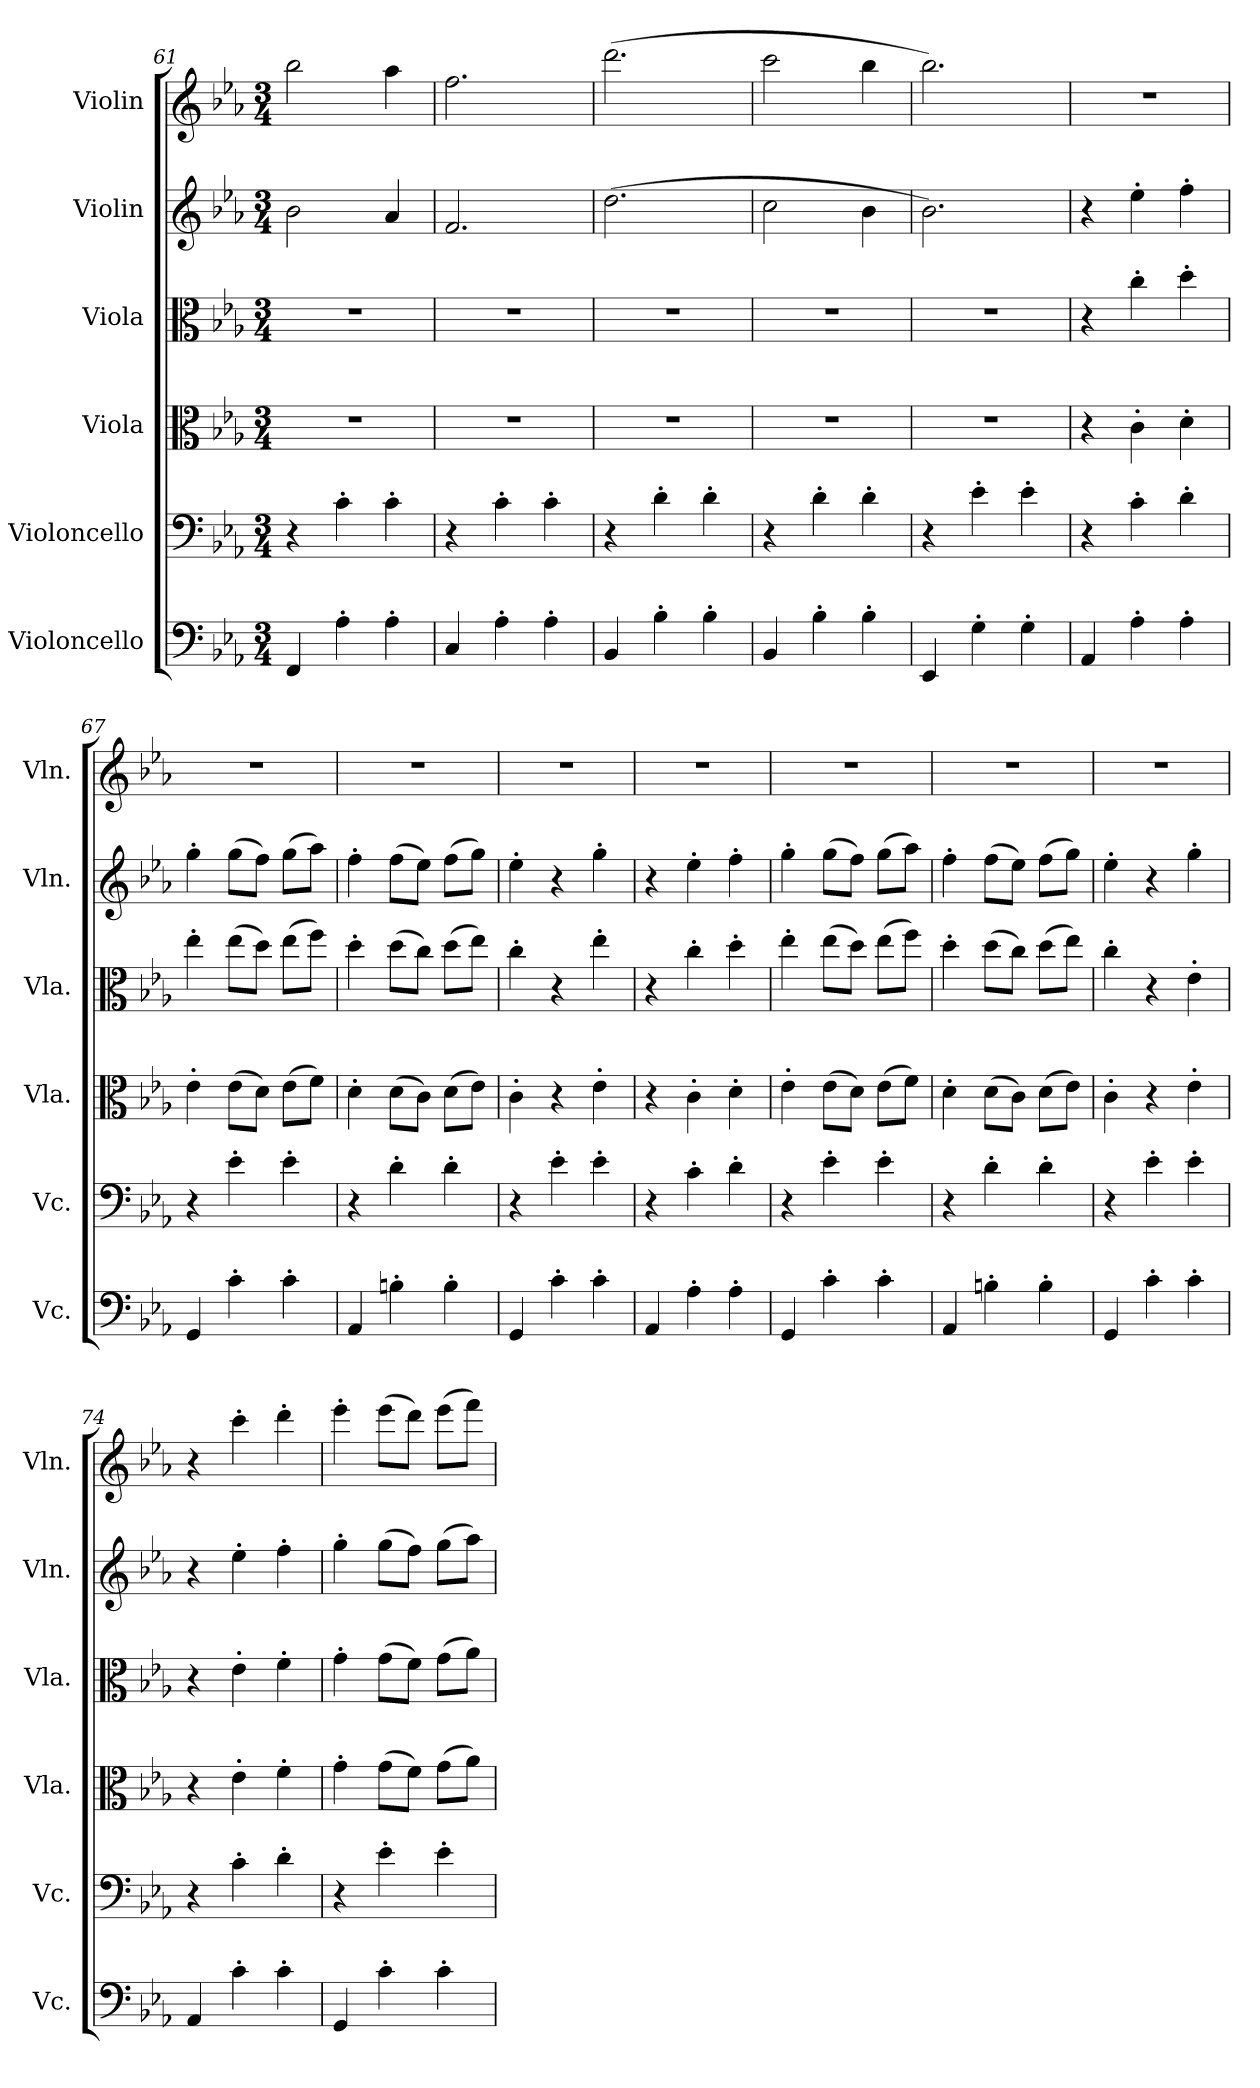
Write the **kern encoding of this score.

**kern	**kern	**kern	**kern	**kern	**kern
*part6	*part5	*part4	*part3	*part2	*part1
*staff6	*staff5	*staff4	*staff3	*staff2	*staff1
*I"Violoncello	*I"Violoncello	*I"Viola	*I"Viola	*I"Violin	*I"Violin
*I'Vc.	*I'Vc.	*I'Vla.	*I'Vla.	*I'Vln.	*I'Vln.
*clefF4	*clefF4	*clefC3	*clefC3	*clefG2	*clefG2
*k[b-e-a-]	*k[b-e-a-]	*k[b-e-a-]	*k[b-e-a-]	*k[b-e-a-]	*k[b-e-a-]
*M3/4	*M3/4	*M3/4	*M3/4	*M3/4	*M3/4
=61	=61	=61	=61	=61	=61
4FF/	4r	2.r	2.r	2b-\	2bb-\
4A-'\	4c'\	.	.	.	.
4A-'\	4c'\	.	.	4a-/	4aa-\
=62	=62	=62	=62	=62	=62
4C/	4r	2.r	2.r	2.f/	2.ff\
4A-'\	4c'\	.	.	.	.
4A-'\	4c'\	.	.	.	.
=63	=63	=63	=63	=63	=63
4BB-/	4r	2.r	2.r	(>2.dd\	(>2.ddd\
4B-'\	4d'\	.	.	.	.
4B-'\	4d'\	.	.	.	.
=64	=64	=64	=64	=64	=64
4BB-/	4r	2.r	2.r	2cc\	2ccc\
4B-'\	4d'\	.	.	.	.
4B-'\	4d'\	.	.	4b-\	4bb-\
=65	=65	=65	=65	=65	=65
4EE-/	4r	2.r	2.r	2.b-\)	2.bb-\)
4G'\	4e-'\	.	.	.	.
4G'\	4e-'\	.	.	.	.
=66	=66	=66	=66	=66	=66
4AA-/	4r	4r	4r	4r	2.r
4A-'\	4c'\	4c'\	4cc'\	4ee-'\	.
4A-'\	4d'\	4d'\	4dd'\	4ff'\	.
=67	=67	=67	=67	=67	=67
4GG/	4r	4e-'\	4ee-'\	4gg'\	2.r
4c'\	4e-'\	(>8e-\L	(>8ee-\L	(>8gg\L	.
.	.	8d\J)	8dd\J)	8ff\J)	.
4c'\	4e-'\	(>8e-\L	(>8ee-\L	(>8gg\L	.
.	.	8f\J)	8ff\J)	8aa-\J)	.
!!LO:LB:g=z
=68	=68	=68	=68	=68	=68
4AA-/	4r	4d'\	4dd'\	4ff'\	2.r
4Bn'\	4d'\	(>8d\L	(>8dd\L	(>8ff\L	.
.	.	8c\J)	8cc\J)	8ee-\J)	.
4B'\	4d'\	(>8d\L	(>8dd\L	(>8ff\L	.
.	.	8e-\J)	8ee-\J)	8gg\J)	.
=69	=69	=69	=69	=69	=69
4GG/	4r	4c'\	4cc'\	4ee-'\	2.r
4c'\	4e-'\	4r	4r	4r	.
4c'\	4e-'\	4e-'\	4ee-'\	4gg'\	.
=70	=70	=70	=70	=70	=70
4AA-/	4r	4r	4r	4r	2.r
4A-'\	4c'\	4c'\	4cc'\	4ee-'\	.
4A-'\	4d'\	4d'\	4dd'\	4ff'\	.
=71	=71	=71	=71	=71	=71
4GG/	4r	4e-'\	4ee-'\	4gg'\	2.r
4c'\	4e-'\	(>8e-\L	(>8ee-\L	(>8gg\L	.
.	.	8d\J)	8dd\J)	8ff\J)	.
4c'\	4e-'\	(>8e-\L	(>8ee-\L	(>8gg\L	.
.	.	8f\J)	8ff\J)	8aa-\J)	.
=72	=72	=72	=72	=72	=72
4AA-/	4r	4d'\	4dd'\	4ff'\	2.r
4Bn'\	4d'\	(>8d\L	(>8dd\L	(>8ff\L	.
.	.	8c\J)	8cc\J)	8ee-\J)	.
4B'\	4d'\	(>8d\L	(>8dd\L	(>8ff\L	.
.	.	8e-\J)	8ee-\J)	8gg\J)	.
=73	=73	=73	=73	=73	=73
4GG/	4r	4c'\	4cc'\	4ee-'\	2.r
4c'\	4e-'\	4r	4r	4r	.
4c'\	4e-'\	4e-'\	4e-'\	4gg'\	.
=74	=74	=74	=74	=74	=74
4AA-/	4r	4r	4r	4r	4r
4c'\	4c'\	4e-'\	4e-'\	4ee-'\	4ccc'\
4c'\	4d'\	4f'\	4f'\	4ff'\	4ddd'\
!!LO:PB:g=z
=75	=75	=75	=75	=75	=75
4GG/	4r	4g'\	4g'\	4gg'\	4eee-'\
4c'\	4e-'\	(>8g\L	(>8g\L	(>8gg\L	(>8eee-\L
.	.	8f\J)	8f\J)	8ff\J)	8ddd\J)
4c'\	4e-'\	(>8g\L	(>8g\L	(>8gg\L	(>8eee-\L
.	.	8a-\J)	8a-\J)	8aa-\J)	8fff\J)
=	=	=	=	=	=
*-	*-	*-	*-	*-	*-
